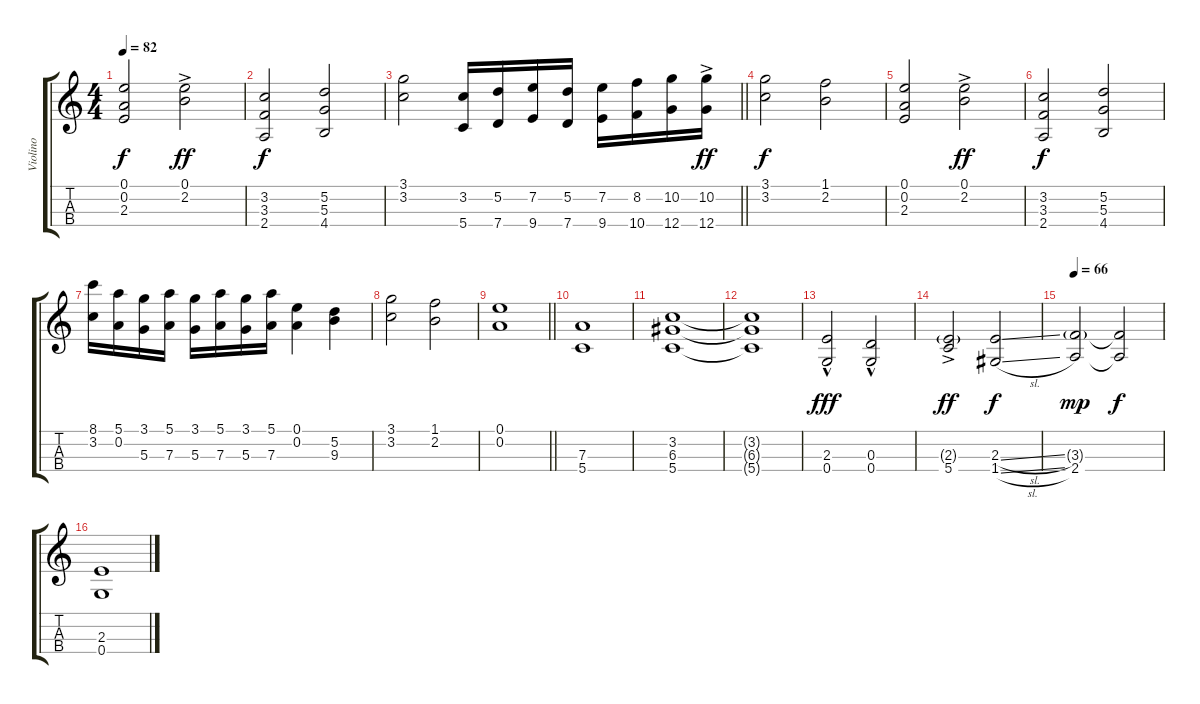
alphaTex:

\track ("Violino" "Violino") {instrument stringensemble1}
\staff {score tabs}
\tuning (E5 A4 D4 G3) {hide}
\ts (4 4)
\tempo 82
\clef g2
\ks c
(0.1 0.2 2.3).2{dy f} (0.1{ac} 2.2).2{dy ff} |
(3.2 3.3 2.4).2{dy f} (5.2 5.3 4.4).2 |
\barLineRight lightlight
(3.1 3.2).2 (3.2 5.4).16 (5.2 7.4).16 (7.2 9.4).16 (5.2 7.4).16 (7.2 9.4).16 (8.2 10.4).16 (10.2 12.4).16 (10.2{ac} 12.4{ac}).16{dy ff} |
(3.1 3.2).2{dy f} (1.1 2.2).2 |
(0.1 0.2 2.3).2 (0.1{ac} 2.2).2{dy ff} |
(3.2 3.3 2.4).2{dy f} (5.2 5.3 4.4).2 |
(8.1 3.2).16 (5.1 0.2).16 (3.1 5.3).16 (5.1 7.3).16 (3.1 5.3).16 (5.1 7.3).16 (3.1 5.3).16 (5.1 7.3).16 (0.1 0.2).4 (5.2 9.3).4 |
(3.1 3.2).2 (1.1 2.2).2 |
\barLineRight lightlight
(0.1 0.2).1 |
(7.3 5.4).1 |
(3.2 6.3 5.4).1 |
(3.2{t} 6.3{t} 5.4{t}).1 |
(2.3{hac} 0.4{hac}).2{dy fff} (0.3{hac} 0.4{hac}).2 |
(2.3{g} 5.4{ac}).2{dy ff} (2.3{sl} 1.4{sl}).2{dy f} |
\tempo 66
(3.3{g} 2.4).2{dy mp} (3.3{t} 2.4{t}).2{dy f} |
(2.3 0.4).1
